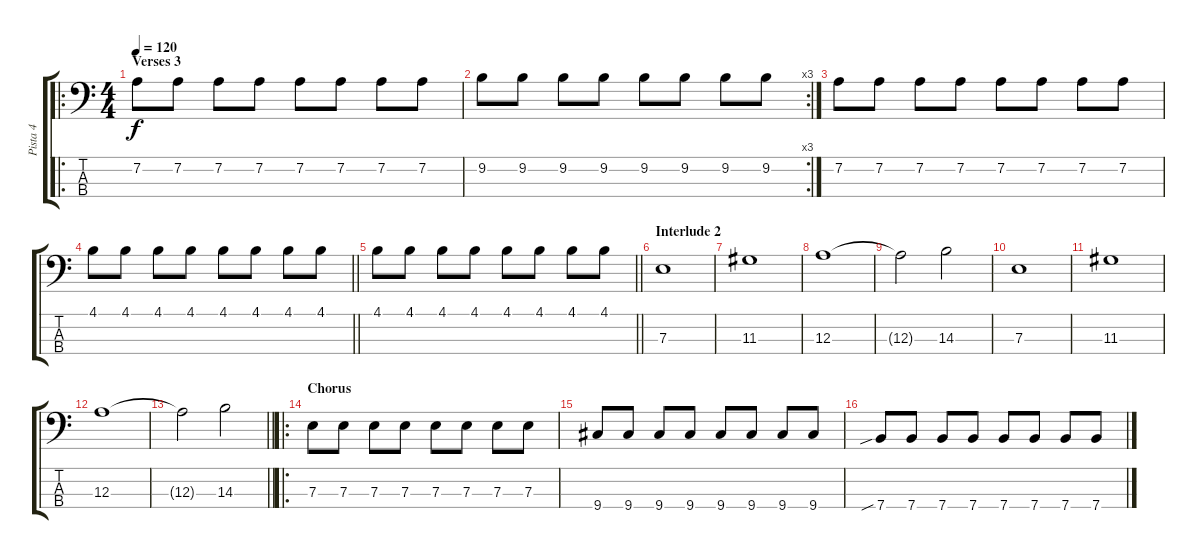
\track ("Pista 4" "Pista 4") {instrument electricbassfinger}
\staff {score tabs}
\tuning (G2 D2 A1 E1) {hide}
\ro
\ts (4 4)
\section ("" "Verses 3")
\tempo 120
\clef f4
\ks c
7.2.8{dy f} 7.2.8 7.2.8 7.2.8 7.2.8 7.2.8 7.2.8 7.2.8 |
\rc 3
9.2.8 9.2.8 9.2.8 9.2.8 9.2.8 9.2.8 9.2.8 9.2.8 |
7.2.8 7.2.8 7.2.8 7.2.8 7.2.8 7.2.8 7.2.8 7.2.8 |
\barLineRight lightlight
4.1.8 4.1.8 4.1.8 4.1.8 4.1.8 4.1.8 4.1.8 4.1.8 |
\barLineRight lightlight
4.1.8 4.1.8 4.1.8 4.1.8 4.1.8 4.1.8 4.1.8 4.1.8 |
\section ("" "Interlude 2")
7.3.1 |
11.3.1 |
12.3.1 |
12.3{t}.2 14.3.2 |
7.3.1 |
11.3.1 |
12.3.1 |
\barLineRight lightlight
12.3{t}.2 14.3.2 |
\ro
\section ("" "Chorus")
7.3.8 7.3.8 7.3.8 7.3.8 7.3.8 7.3.8 7.3.8 7.3.8 |
9.4.8 9.4.8 9.4.8 9.4.8 9.4.8 9.4.8 9.4.8 9.4.8 |
7.4{sib}.8 7.4.8 7.4.8 7.4.8 7.4.8 7.4.8 7.4.8 7.4.8
